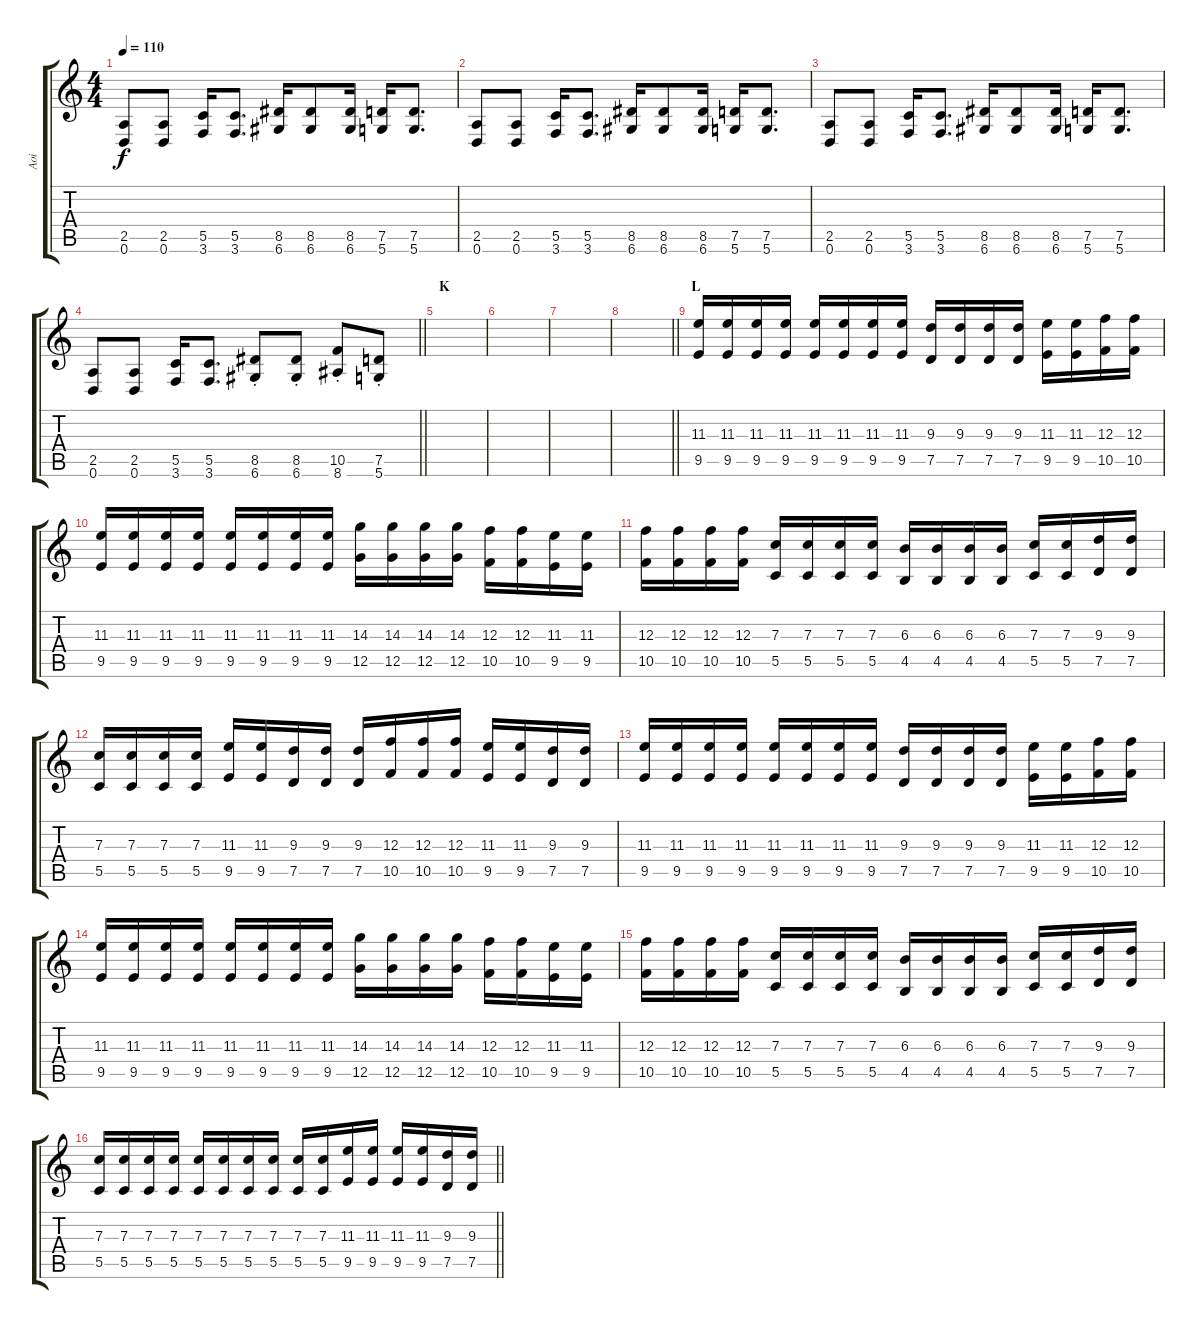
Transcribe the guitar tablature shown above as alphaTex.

\track ("Aoi" "Aoi") {instrument distortionguitar}
\staff {score tabs}
\tuning (D4 A3 F3 C3 G2 D2) {hide}
\ts (4 4)
\tempo 110
\clef g2
\ks c
(2.5 0.6).8{dy f} (2.5 0.6).8 (5.5 3.6).16 (5.5 3.6).8{d} (8.5 6.6).16 (8.5 6.6).8 (8.5 6.6).16 (7.5 5.6).16 (7.5 5.6).8{d} |
(2.5 0.6).8 (2.5 0.6).8 (5.5 3.6).16 (5.5 3.6).8{d} (8.5 6.6).16 (8.5 6.6).8 (8.5 6.6).16 (7.5 5.6).16 (7.5 5.6).8{d} |
(2.5 0.6).8 (2.5 0.6).8 (5.5 3.6).16 (5.5 3.6).8{d} (8.5 6.6).16 (8.5 6.6).8 (8.5 6.6).16 (7.5 5.6).16 (7.5 5.6).8{d} |
\barLineRight lightlight
(2.5 0.6).8 (2.5 0.6).8 (5.5 3.6).16 (5.5 3.6).8{d} (8.5{st} 6.6{st}).8 (8.5{st} 6.6{st}).8 (10.5{st} 8.6{st}).8 (7.5{st} 5.6{st}).8 |
\section ("" "K")
|
|
|
\barLineRight lightlight
|
\section ("" "L")
(11.3 9.5).16 (11.3 9.5).16 (11.3 9.5).16 (11.3 9.5).16 (11.3 9.5).16 (11.3 9.5).16 (11.3 9.5).16 (11.3 9.5).16 (9.3 7.5).16 (9.3 7.5).16 (9.3 7.5).16 (9.3 7.5).16 (11.3 9.5).16 (11.3 9.5).16 (12.3 10.5).16 (12.3 10.5).16 |
(11.3 9.5).16 (11.3 9.5).16 (11.3 9.5).16 (11.3 9.5).16 (11.3 9.5).16 (11.3 9.5).16 (11.3 9.5).16 (11.3 9.5).16 (14.3 12.5).16 (14.3 12.5).16 (14.3 12.5).16 (14.3 12.5).16 (12.3 10.5).16 (12.3 10.5).16 (11.3 9.5).16 (11.3 9.5).16 |
(12.3 10.5).16 (12.3 10.5).16 (12.3 10.5).16 (12.3 10.5).16 (7.3 5.5).16 (7.3 5.5).16 (7.3 5.5).16 (7.3 5.5).16 (6.3 4.5).16 (6.3 4.5).16 (6.3 4.5).16 (6.3 4.5).16 (7.3 5.5).16 (7.3 5.5).16 (9.3 7.5).16 (9.3 7.5).16 |
(7.3 5.5).16 (7.3 5.5).16 (7.3 5.5).16 (7.3 5.5).16 (11.3 9.5).16 (11.3 9.5).16 (9.3 7.5).16 (9.3 7.5).16 (9.3 7.5).16 (12.3 10.5).16 (12.3 10.5).16 (12.3 10.5).16 (11.3 9.5).16 (11.3 9.5).16 (9.3 7.5).16 (9.3 7.5).16 |
(11.3 9.5).16 (11.3 9.5).16 (11.3 9.5).16 (11.3 9.5).16 (11.3 9.5).16 (11.3 9.5).16 (11.3 9.5).16 (11.3 9.5).16 (9.3 7.5).16 (9.3 7.5).16 (9.3 7.5).16 (9.3 7.5).16 (11.3 9.5).16 (11.3 9.5).16 (12.3 10.5).16 (12.3 10.5).16 |
(11.3 9.5).16 (11.3 9.5).16 (11.3 9.5).16 (11.3 9.5).16 (11.3 9.5).16 (11.3 9.5).16 (11.3 9.5).16 (11.3 9.5).16 (14.3 12.5).16 (14.3 12.5).16 (14.3 12.5).16 (14.3 12.5).16 (12.3 10.5).16 (12.3 10.5).16 (11.3 9.5).16 (11.3 9.5).16 |
(12.3 10.5).16 (12.3 10.5).16 (12.3 10.5).16 (12.3 10.5).16 (7.3 5.5).16 (7.3 5.5).16 (7.3 5.5).16 (7.3 5.5).16 (6.3 4.5).16 (6.3 4.5).16 (6.3 4.5).16 (6.3 4.5).16 (7.3 5.5).16 (7.3 5.5).16 (9.3 7.5).16 (9.3 7.5).16 |
\barLineRight lightlight
(7.3 5.5).16 (7.3 5.5).16 (7.3 5.5).16 (7.3 5.5).16 (7.3 5.5).16 (7.3 5.5).16 (7.3 5.5).16 (7.3 5.5).16 (7.3 5.5).16 (7.3 5.5).16 (11.3 9.5).16 (11.3 9.5).16 (11.3 9.5).16 (11.3 9.5).16 (9.3 7.5).16 (9.3 7.5).16
